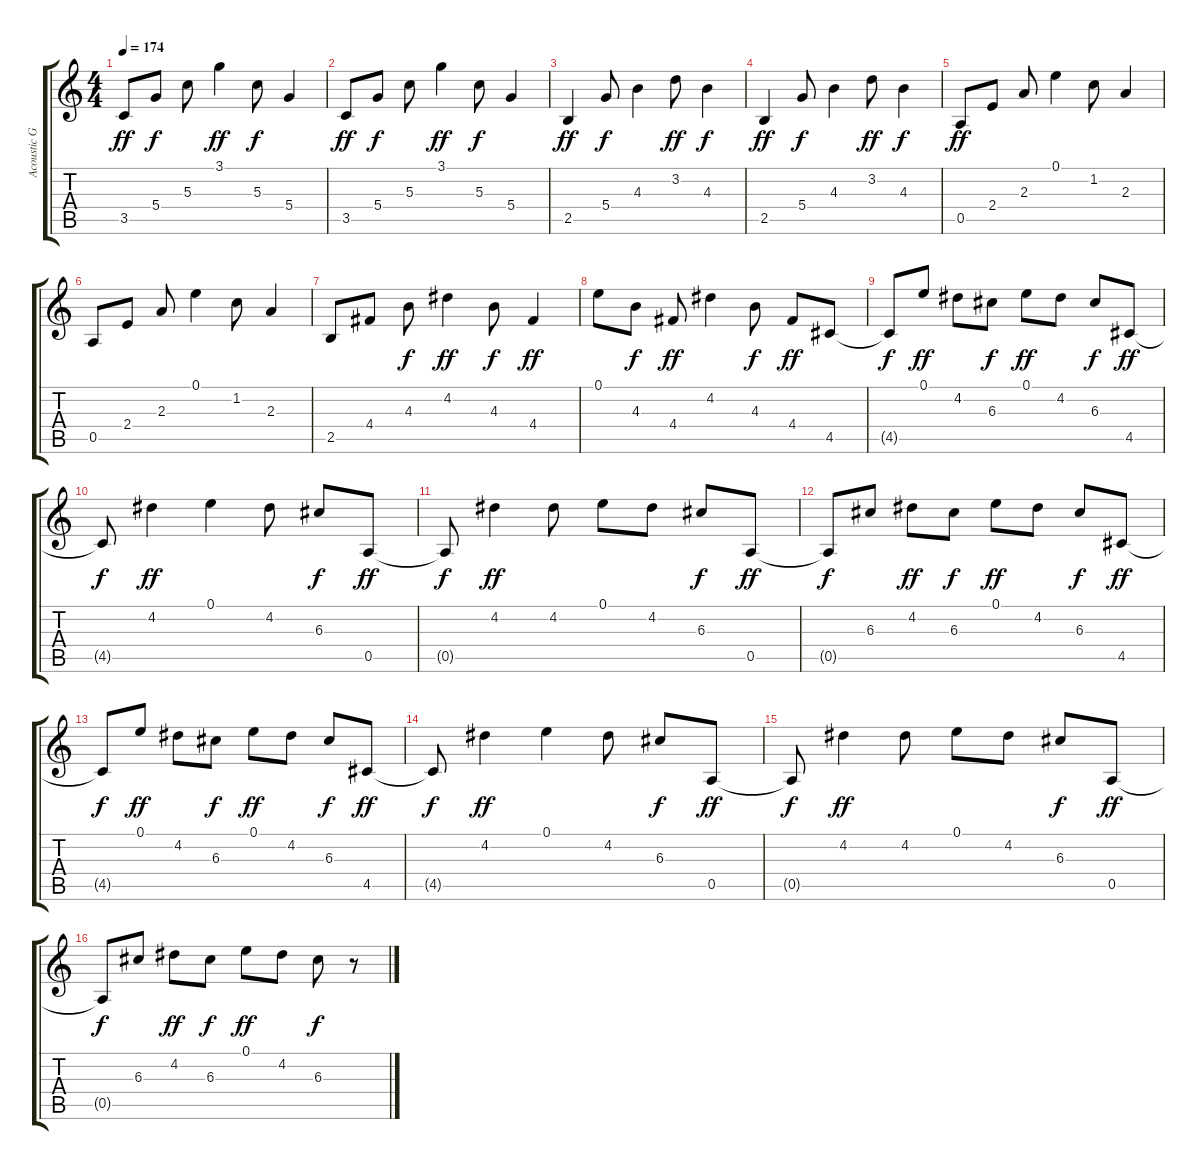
\track ("Acoustic Guitar" "Acoustic G") {instrument acousticguitarsteel}
\staff {score tabs}
\tuning (E4 B3 G3 D3 A2 E2) {hide}
\ts (4 4)
\tempo 174
\clef g2
\ks c
3.5.8{dy ff} 5.4.8{dy f} 5.3.8 3.1.4{dy ff} 5.3.8{dy f} 5.4.4 |
3.5.8{dy ff} 5.4.8{dy f} 5.3.8 3.1.4{dy ff} 5.3.8{dy f} 5.4.4 |
2.5.4{dy ff} 5.4.8{dy f} 4.3.4 3.2.8{dy ff} 4.3.4{dy f} |
2.5.4{dy ff} 5.4.8{dy f} 4.3.4 3.2.8{dy ff} 4.3.4{dy f} |
0.5.8{dy ff} 2.4.8 2.3.8 0.1.4 1.2.8 2.3.4 |
0.5.8 2.4.8 2.3.8 0.1.4 1.2.8 2.3.4 |
2.5.8 4.4.8 4.3.8{dy f} 4.2.4{dy ff} 4.3.8{dy f} 4.4.4{dy ff} |
0.1.8 4.3.8{dy f} 4.4.8{dy ff} 4.2.4 4.3.8{dy f} 4.4.8{dy ff} 4.5.8 |
4.5{t}.8{dy f} 0.1.8{dy ff} 4.2.8 6.3.8{dy f} 0.1.8{dy ff} 4.2.8 6.3.8{dy f} 4.5.8{dy ff} |
4.5{t}.8{dy f} 4.2.4{dy ff} 0.1.4 4.2.8 6.3.8{dy f} 0.5.8{dy ff} |
0.5{t}.8{dy f} 4.2.4{dy ff} 4.2.8 0.1.8 4.2.8 6.3.8{dy f} 0.5.8{dy ff} |
0.5{t}.8{dy f} 6.3.8 4.2.8{dy ff} 6.3.8{dy f} 0.1.8{dy ff} 4.2.8 6.3.8{dy f} 4.5.8{dy ff} |
4.5{t}.8{dy f} 0.1.8{dy ff} 4.2.8 6.3.8{dy f} 0.1.8{dy ff} 4.2.8 6.3.8{dy f} 4.5.8{dy ff} |
4.5{t}.8{dy f} 4.2.4{dy ff} 0.1.4 4.2.8 6.3.8{dy f} 0.5.8{dy ff} |
0.5{t}.8{dy f} 4.2.4{dy ff} 4.2.8 0.1.8 4.2.8 6.3.8{dy f} 0.5.8{dy ff} |
0.5{t}.8{dy f} 6.3.8 4.2.8{dy ff} 6.3.8{dy f} 0.1.8{dy ff} 4.2.8 6.3.8{dy f} r.8
